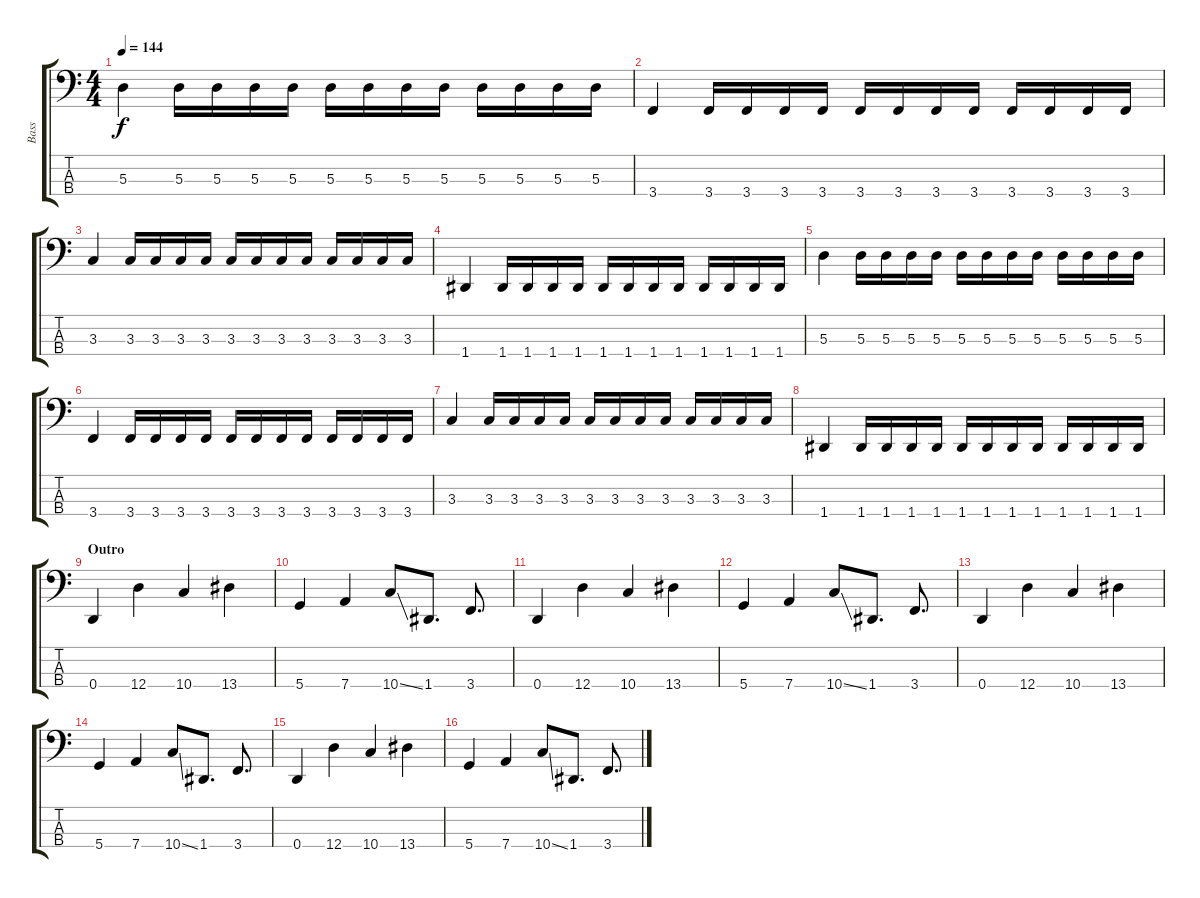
\track ("Bass" "Bass") {instrument electricbasspick}
\staff {score tabs}
\tuning (G2 D2 A1 D1) {hide}
\ts (4 4)
\tempo 144
\clef f4
\ks c
5.3.4{dy f} 5.3.16 5.3.16 5.3.16 5.3.16 5.3.16 5.3.16 5.3.16 5.3.16 5.3.16 5.3.16 5.3.16 5.3.16 |
3.4.4 3.4.16 3.4.16 3.4.16 3.4.16 3.4.16 3.4.16 3.4.16 3.4.16 3.4.16 3.4.16 3.4.16 3.4.16 |
3.3.4 3.3.16 3.3.16 3.3.16 3.3.16 3.3.16 3.3.16 3.3.16 3.3.16 3.3.16 3.3.16 3.3.16 3.3.16 |
1.4.4 1.4.16 1.4.16 1.4.16 1.4.16 1.4.16 1.4.16 1.4.16 1.4.16 1.4.16 1.4.16 1.4.16 1.4.16 |
5.3.4 5.3.16 5.3.16 5.3.16 5.3.16 5.3.16 5.3.16 5.3.16 5.3.16 5.3.16 5.3.16 5.3.16 5.3.16 |
3.4.4 3.4.16 3.4.16 3.4.16 3.4.16 3.4.16 3.4.16 3.4.16 3.4.16 3.4.16 3.4.16 3.4.16 3.4.16 |
3.3.4 3.3.16 3.3.16 3.3.16 3.3.16 3.3.16 3.3.16 3.3.16 3.3.16 3.3.16 3.3.16 3.3.16 3.3.16 |
1.4.4 1.4.16 1.4.16 1.4.16 1.4.16 1.4.16 1.4.16 1.4.16 1.4.16 1.4.16 1.4.16 1.4.16 1.4.16 |
\section ("" "Outro")
0.4.4 12.4.4 10.4.4 13.4.4 |
5.4.4 7.4.4 10.4{ss}.8 1.4.8{d} 3.4.8{d} |
0.4.4 12.4.4 10.4.4 13.4.4 |
5.4.4 7.4.4 10.4{ss}.8 1.4.8{d} 3.4.8{d} |
0.4.4 12.4.4 10.4.4 13.4.4 |
5.4.4 7.4.4 10.4{ss}.8 1.4.8{d} 3.4.8{d} |
0.4.4 12.4.4 10.4.4 13.4.4 |
5.4.4 7.4.4 10.4{ss}.8 1.4.8{d} 3.4.8{d}
